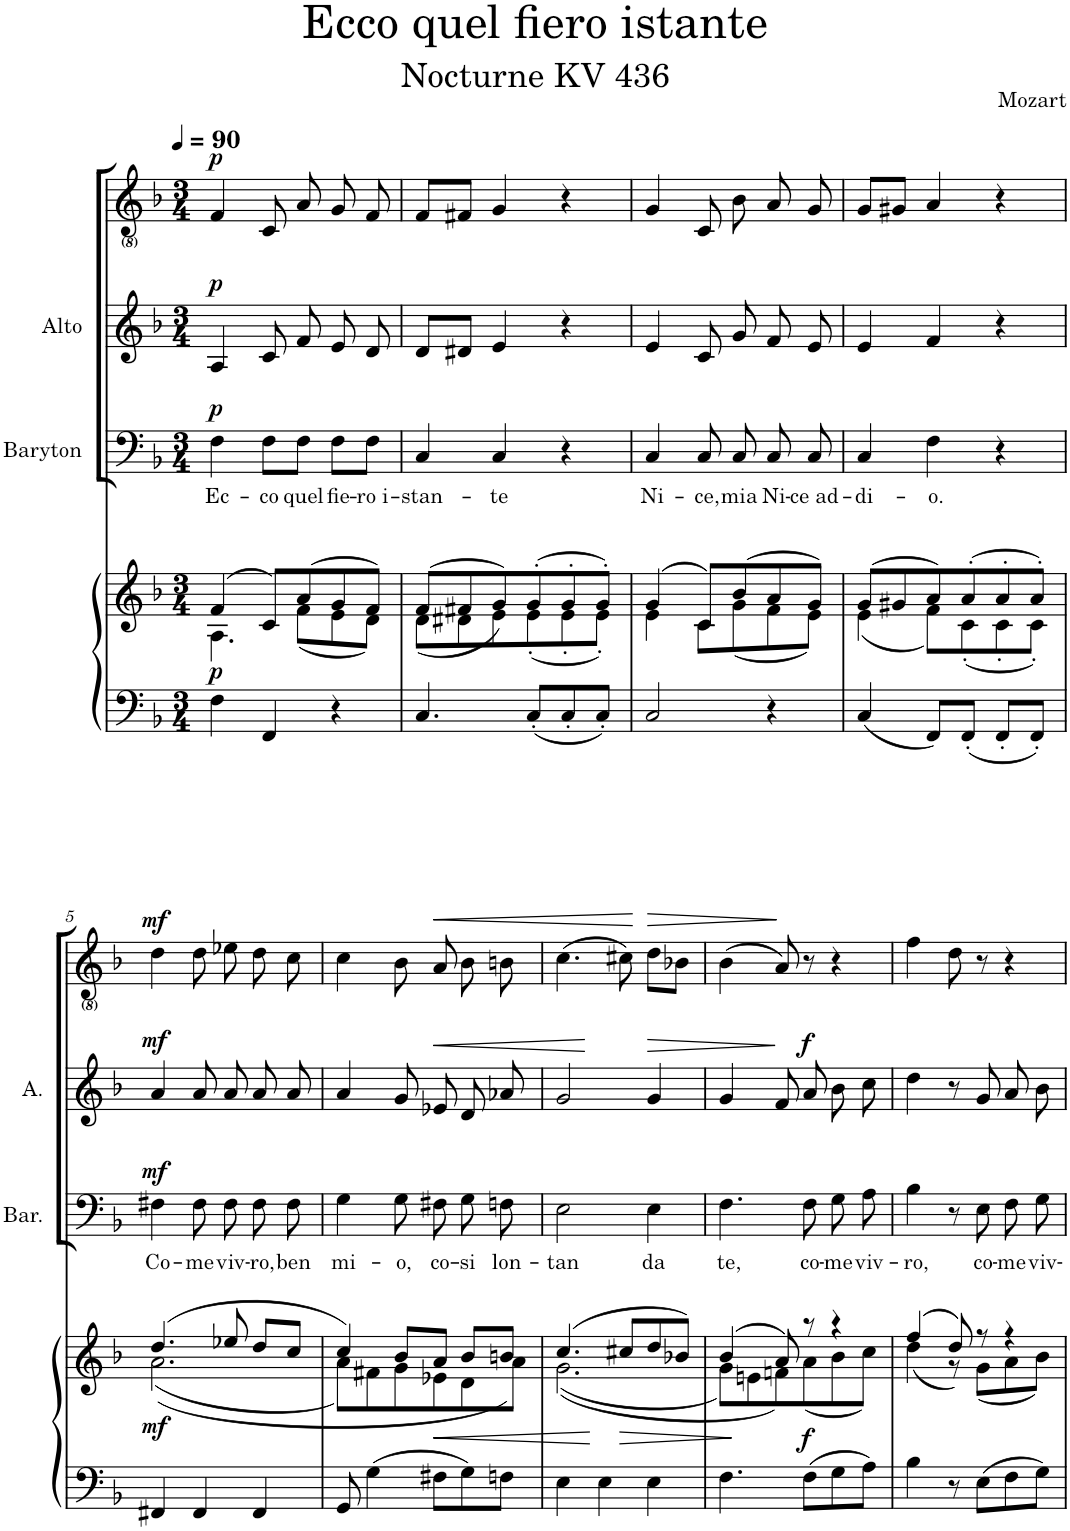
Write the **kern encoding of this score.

**kern	**kern	**dynam	**kern	**text	**dynam	**kern	**dynam	**kern	**dynam
*part4	*part4	*part4	*part3	*part3	*part3	*part2	*part2	*part1	*part1
*staff5	*staff4	*staff4/5	*staff3	*staff3	*staff3	*staff2	*staff2	*staff1	*staff1
*I"Piano	*	*	*I"Baryton	*	*	*I"Alto	*	*I"Voice	*
*I'Pno	*	*	*I'Bar.	*	*	*I'A.	*	*I'V	*
*clefF4	*clefG2	*	*clefF4	*	*	*clefG2	*	*clefG2	*
*k[b-]	*k[b-]	*	*k[b-]	*	*	*k[b-]	*	*k[b-]	*
*M3/4	*M3/4	*	*M3/4	*	*	*M3/4	*	*M3/4	*
*MM90	*MM90	*	*MM90	*	*	*MM90	*	*MM90	*
=1	=1	=1	=1	=1	=1	=1	=1	=1	=1
*	*^	*	*	*	*	*	*	*	*
!	!	!	!LO:DY:b	!	!LO:LY:b	!LO:DY:a	!	!LO:DY:a	!	!LO:DY:a
4F\	(4f/	4.A\	p	4F\	Ec-	p	4A/	p	4f/	p
!	!	!	!	!	!LO:LY:b	!	!	!	!	!
4FF/	8c/L)	.	.	8F\L	-co	.	8c/	.	8c/	.
!	!	!	!	!	!LO:LY:b	!	!	!	!	!
.	(8a/	(8f\L	.	8F\J	quel	.	8f/	.	8a/	.
!	!	!	!	!	!LO:LY:b	!	!	!	!	!
4r	8g/	8e\	.	8F\L	fie-	.	8e/	.	8g/	.
!	!	!	!	!	!LO:LY:b	!	!	!	!	!
.	8f/J)	8d\J)	.	8F\J	-ro i-	.	8d/	.	8f/	.
=2	=2	=2	=2	=2	=2	=2	=2	=2	=2	=2
!	!	!	!	!	!LO:LY:b	!	!	!	!	!
4.C/	(8f/L	(8d\L	.	4C/	-stan-	.	8d/L	.	8f/L	.
.	8f#X/	8d#X\	.	.	.	.	8d#X/J	.	8f#X/J	.
!	!	!	!	!	!LO:LY:b	!	!	!	!	!
.	(8g/)	8e\	.	4C/	-te	.	4e/	.	4g/	.
8C'/L	(8g'/	8e'\	.	.	.	.	.	.	.	.
8C'/	8g'/	8e'\	.	4r	.	.	4r	.	4r	.
8C'/J	8g'/J)	8e'\J)	.	.	.	.	.	.	.	.
=3	=3	=3	=3	=3	=3	=3	=3	=3	=3	=3
!	!	!	!	!	!LO:LY:b	!	!	!	!	!
2C/	(4g/	4e\	.	4C/	Ni-	.	4e/	.	4g/	.
!	!	!	!	!	!LO:LY:b	!	!	!	!	!
.	8c/L)	8c\L	.	8C/	-ce,	.	8c/	.	8c/	.
!	!	!	!	!	!LO:LY:b	!	!	!	!	!
.	(8b-/	(8g\	.	8C/	mia	.	8g/	.	8b-\	.
!	!	!	!	!	!LO:LY:b	!	!	!	!	!
4r	8a/	8f\	.	8C/	Ni-	.	8f/	.	8a/	.
!	!	!	!	!	!LO:LY:b	!	!	!	!	!
.	8g/J)	8e\J)	.	8C/	-ce ad-	.	8e/	.	8g/	.
=4	=4	=4	=4	=4	=4	=4	=4	=4	=4	=4
!	!	!	!	!	!LO:LY:b	!	!	!	!	!
4C/	(8g/L	(4e\	.	4C/	-di-	.	4e/	.	8g/L	.
.	8g#X/	.	.	.	.	.	.	.	8g#X/J	.
!	!	!	!	!	!LO:LY:b	!	!	!	!	!
8FF/L	8a/)	8f\L)	.	4F\	-o.	.	4f/	.	4a/	.
8FF'/J	(8a'/	(8c'\	.	.	.	.	.	.	.	.
8FF'/L	8a'/	8c'\	.	4r	.	.	4r	.	4r	.
8FF'/J	8a'/J)	8c'\J)	.	.	.	.	.	.	.	.
!!LO:LB:g=z
=5	=5	=5	=5	=5	=5	=5	=5	=5	=5	=5
!	!	!	!LO:DY:b	!	!LO:LY:b	!LO:DY:a	!	!LO:DY:a	!	!LO:DY:a
4FF#X/	(4.dd/	((2.a\	mf	4F#X\	Co-	mf	4a/	mf	4dd\	mf
!	!	!	!	!	!LO:LY:b	!	!	!	!	!
4FF#/	.	.	.	8F#\	-me	.	8a/	.	8dd\	.
!	!	!	!	!	!LO:LY:b	!	!	!	!	!
.	8ee-X/	.	.	8F#\	viv-	.	8a/	.	8ee-X\	.
!	!	!	!	!	!LO:LY:b	!	!	!	!	!
4FF#/	8dd/L	.	.	8F#\	-ro,	.	8a/	.	8dd\	.
!	!	!	!	!	!LO:LY:b	!	!	!	!	!
.	8cc/J	.	.	8F#\	ben	.	8a/	.	8cc\	.
=6	=6	=6	=6	=6	=6	=6	=6	=6	=6	=6
!	!	!	!	!	!LO:LY:b	!	!	!	!	!
8GG/	4cc/)	8a\L)	.	4G\	mi-	.	4a/	.	4cc\	.
4G\	.	8f#X\	.	.	.	.	.	.	.	.
!	!	!	!	!	!LO:LY:b	!	!	!	!	!
.	8b-/L	8g\	.	8G\	-o,	.	8g/	.	8b-\	.
!	!	!	!LO:HP:b	!	!LO:LY:b	!	!	!LO:HP:b	!	!LO:HP:b
8F#X\L	8a/J	8e-X\	<	8F#X\	co-	.	8e-X/	<	8a/	<
!	!	!	!	!	!LO:LY:b	!	!	!	!	!
8G\	8b-/L	8d\	.	8G\	-si	.	8d/	.	8b-\	.
!	!	!	!	!	!LO:LY:b	!	!	!	!	!
8Fn\J	8bn/J)	8a\J	.	8Fn\	lon-	.	8a-X/	.	8bn\	.
=7	=7	=7	=7	=7	=7	=7	=7	=7	=7	=7
!	!	!	!	!	!LO:LY:b	!	!	!	!	!
4E\	(4.cc/	((2.g\	.	2E\	-tan	.	2g/	.	(4.cc\	.
4E\	.	.	.	.	.	.	.	.	.	.
!	!	!	!LO:HP:n=1:b	!	!	!	!	!	!	!
.	8cc#X/L	.	[ >	.	.	.	.	.	8cc#X\)	.
!	!	!	!	!	!LO:LY:b	!	!	!LO:HP:n=1:b	!	!LO:HP:n=1:b
4E\	8dd/	.	.	4E\	da	.	4g/	[ >	8dd\L	[ >
.	8b-X/J)	.	.	.	.	.	.	.	8b-X\J	.
=8	=8	=8	=8	=8	=8	=8	=8	=8	=8	=8
!	!	!	!	!	!LO:LY:b	!	!	!	!	!
4.F\	(4b-/	8g\L)	.	4.F\	te,	.	4g/	.	(4b-\	.
.	.	8en\	]	.	.	.	.	.	.	.
.	8a/)	8fn\)	.	.	.	.	8f/	.	8a/)	.
!	!	!	!LO:DY:a=2	!	!LO:LY:b	!	!	!LO:DY:n=1:a	!	!
8F\L	8r	(8a\	f	8F\	co-	.	8a/	] f	8r	]
!	!	!	!	!	!LO:LY:b	!	!	!	!	!
8G\	4r	8b-\	.	8G\	-me	.	8b-\	.	4r	.
!	!	!	!	!	!LO:LY:b	!	!	!	!	!
8A\J	.	8cc\J)	.	8A\	viv-	.	8cc\	.	.	.
=9	=9	=9	=9	=9	=9	=9	=9	=9	=9	=9
!	!	!	!	!	!LO:LY:b	!	!	!	!	!
4B-\	(4ff/	(4dd\	.	4B-\	-ro,	.	4dd\	.	4ff\	.
8r	8dd/)	8r)	.	8r	.	.	8r	.	8dd\	.
!	!	!	!	!	!LO:LY:b	!	!	!	!	!
8E\L	8r	(8g\L	.	8E\	co-	.	8g/	.	8r	.
!	!	!	!	!	!LO:LY:b	!	!	!	!	!
8F\	4r	8a\	.	8F\	-me	.	8a/	.	4r	.
!	!	!	!	!	!LO:LY:b	!	!	!	!	!
8G\J	.	8b-\J)	.	8G\	viv-	.	8b-\	.	.	.
*	*v	*v	*	*	*	*	*	*	*	*
=	=	=	=	=	=	=	=	=	=
*-	*-	*-	*-	*-	*-	*-	*-	*-	*-
